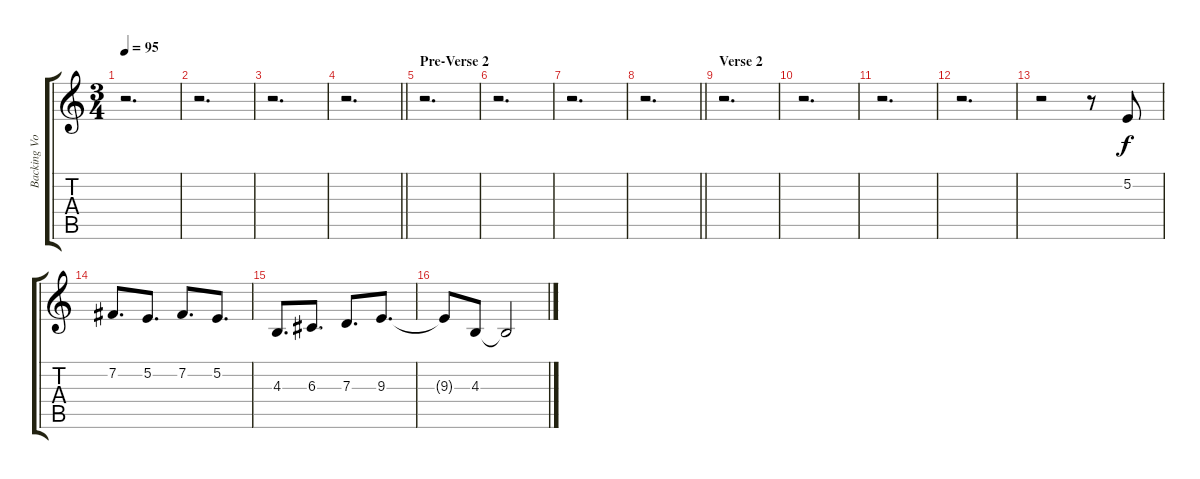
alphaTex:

\track ("Backing Vocal" "Backing Vo") {instrument oboe}
\staff {score tabs}
\tuning (E4 B3 G3 D3 A2 D2) {hide}
\ts (3 4)
\tempo 95
\clef g2
\ks c
r.2{d dy f} |
r.2{d} |
r.2{d} |
\barLineRight lightlight
r.2{d} |
\section ("" "Pre-Verse 2")
r.2{d} |
r.2{d} |
r.2{d} |
\barLineRight lightlight
r.2{d} |
\section ("" "Verse 2")
r.2{d} |
r.2{d} |
r.2{d} |
r.2{d} |
r.2 r.8 5.2.8 |
7.2.8{d} 5.2.8{d} 7.2.8{d beam merge} 5.2.8{d} |
4.3.8{d} 6.3.8{d} 7.3.8{d beam merge} 9.3.8{d} |
9.3{t}.8 4.3.8 4.3{t}.2
